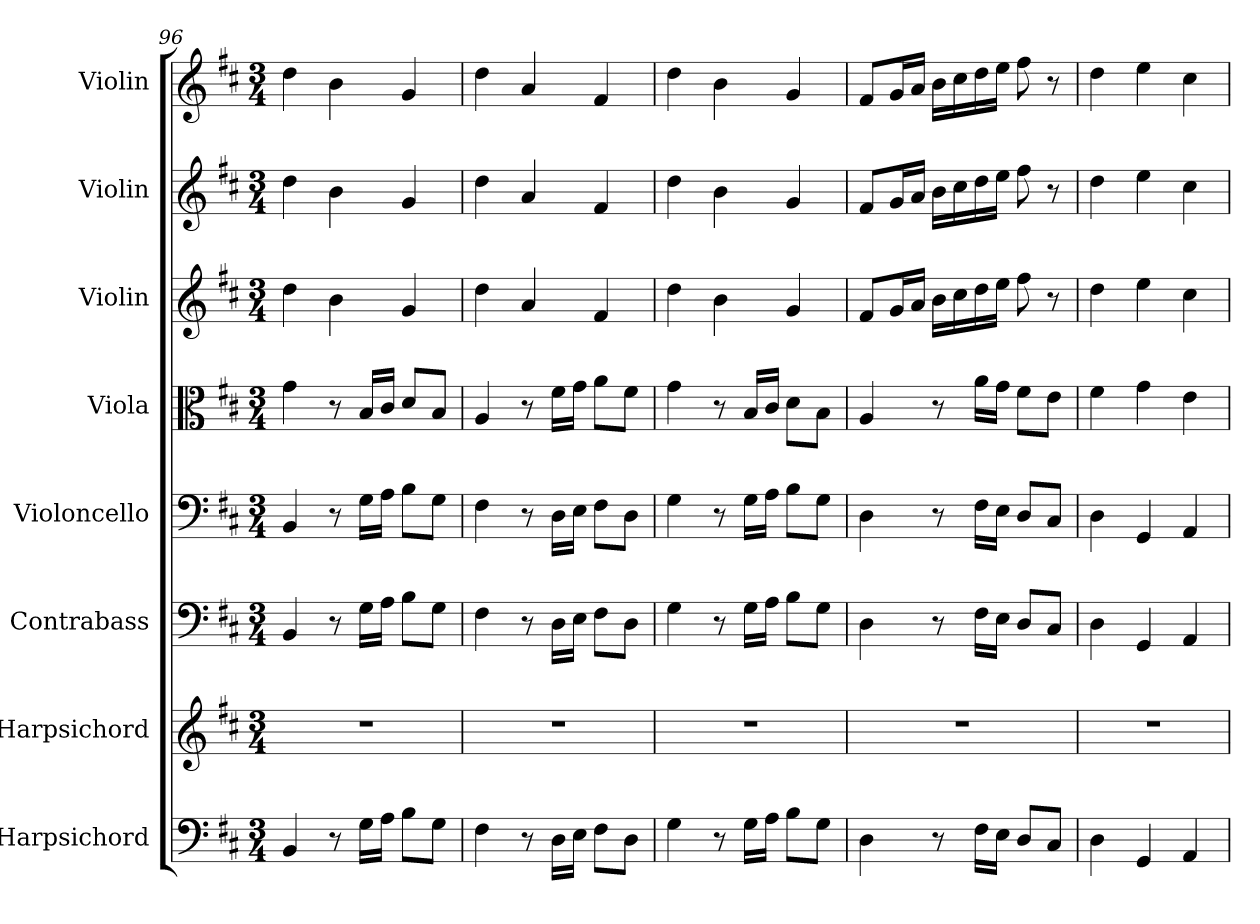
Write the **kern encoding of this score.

**kern	**kern	**kern	**kern	**kern	**kern	**kern	**kern
*part8	*part7	*part6	*part5	*part4	*part3	*part2	*part1
*staff8	*staff7	*staff6	*staff5	*staff4	*staff3	*staff2	*staff1
*I"Harpsichord	*I"Harpsichord	*I"Contrabass	*I"Violoncello	*I"Viola	*I"Violin	*I"Violin	*I"Violin
*I'Hpschd	*I'Hpschd	*I'Cb	*I'Vc	*I'Vla	*I'Vln	*I'Vln	*I'Vln
*clefF4	*clefG2	*clefF4	*clefF4	*clefC3	*clefG2	*clefG2	*clefG2
*k[f#c#]	*k[f#c#]	*k[f#c#]	*k[f#c#]	*k[f#c#]	*k[f#c#]	*k[f#c#]	*k[f#c#]
*M3/4	*M3/4	*M3/4	*M3/4	*M3/4	*M3/4	*M3/4	*M3/4
=96	=96	=96	=96	=96	=96	=96	=96
4BB/	2.r	4BB/	4BB/	4g\	4dd\	4dd\	4dd\
8r	.	8r	8r	8r	4b\	4b\	4b\
16G\LL	.	16G\LL	16G\LL	16B/LL	.	.	.
16A\JJ	.	16A\JJ	16A\JJ	16c#/JJ	.	.	.
8B\L	.	8B\L	8B\L	8d/L	4g/	4g/	4g/
8G\J	.	8G\J	8G\J	8B/J	.	.	.
=97	=97	=97	=97	=97	=97	=97	=97
4F#\	2.r	4F#\	4F#\	4A/	4dd\	4dd\	4dd\
8r	.	8r	8r	8r	4a/	4a/	4a/
16D\LL	.	16D\LL	16D\LL	16f#\LL	.	.	.
16E\JJ	.	16E\JJ	16E\JJ	16g\JJ	.	.	.
8F#\L	.	8F#\L	8F#\L	8a\L	4f#/	4f#/	4f#/
8D\J	.	8D\J	8D\J	8f#\J	.	.	.
=98	=98	=98	=98	=98	=98	=98	=98
4G\	2.r	4G\	4G\	4g\	4dd\	4dd\	4dd\
8r	.	8r	8r	8r	4b\	4b\	4b\
16G\LL	.	16G\LL	16G\LL	16B/LL	.	.	.
16A\JJ	.	16A\JJ	16A\JJ	16c#/JJ	.	.	.
8B\L	.	8B\L	8B\L	8d\L	4g/	4g/	4g/
8G\J	.	8G\J	8G\J	8B\J	.	.	.
=99	=99	=99	=99	=99	=99	=99	=99
4D\	2.r	4D\	4D\	4A/	8f#/L	8f#/L	8f#/L
.	.	.	.	.	16g/L	16g/L	16g/L
.	.	.	.	.	16a/JJ	16a/JJ	16a/JJ
8r	.	8r	8r	8r	16b\LL	16b\LL	16b\LL
.	.	.	.	.	16cc#\	16cc#\	16cc#\
16F#\LL	.	16F#\LL	16F#\LL	16a\LL	16dd\	16dd\	16dd\
16E\JJ	.	16E\JJ	16E\JJ	16g\JJ	16ee\JJ	16ee\JJ	16ee\JJ
8D/L	.	8D/L	8D/L	8f#\L	8ff#\	8ff#\	8ff#\
8C#/J	.	8C#/J	8C#/J	8e\J	8r	8r	8r
=100	=100	=100	=100	=100	=100	=100	=100
4D\	2.r	4D\	4D\	4f#\	4dd\	4dd\	4dd\
4GG/	.	4GG/	4GG/	4g\	4ee\	4ee\	4ee\
4AA/	.	4AA/	4AA/	4e\	4cc#\	4cc#\	4cc#\
=	=	=	=	=	=	=	=
*-	*-	*-	*-	*-	*-	*-	*-
